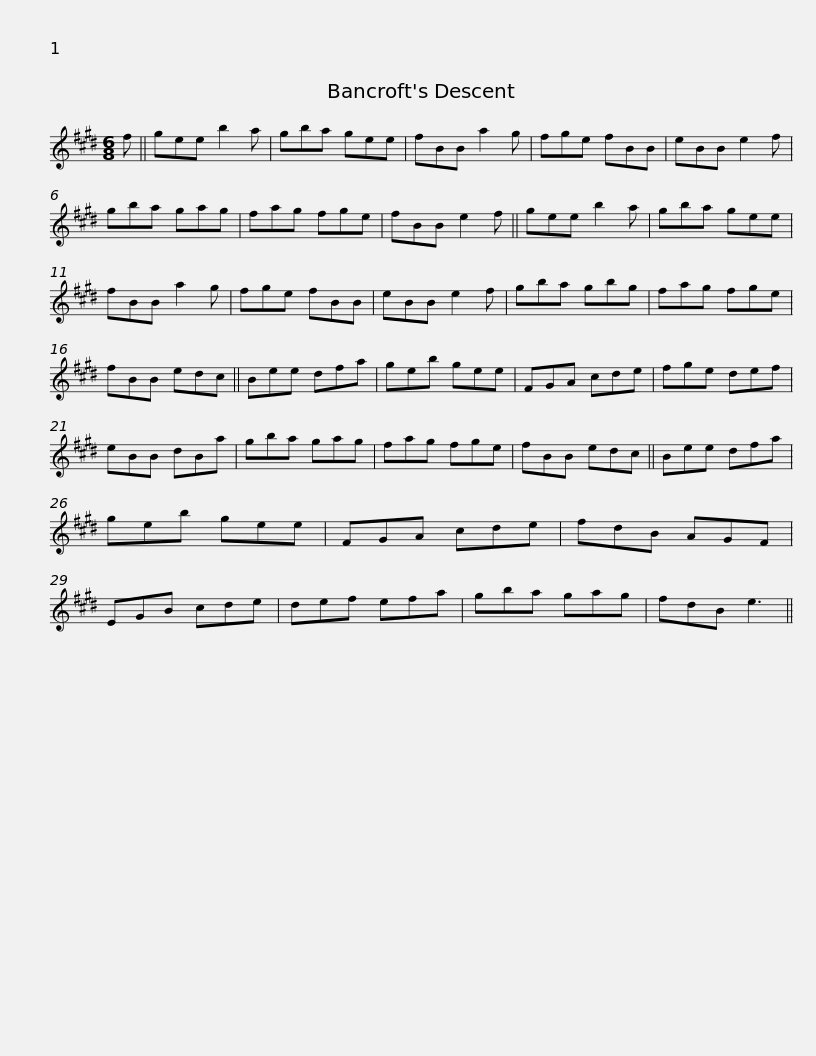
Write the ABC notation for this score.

X:1
L:1/8
M:6/8
I:linebreak $
K:E
V:1 treble
V:1
 f || gee b2 a | gba gee | fBB a2 g | fge fBB | %5
 eBB e2 f | gba gag | fag fge |$ fBB e2 f || gee b2 a | %10
 gba gee | fBB a2 g | fge fBB | eBB e2 f | gba gbg |$ %15
 fag fge | fBB edc || Bee dfa | geb gee | FGA cde | %20
 fge def | eBB dBa |$ gba gag | fag fge | fBB edc || %25
 Bee dfa | geb gee | FGA cde | fdB AGF |$ EGB cde | %30
 def efa | gba gag | fdB e3 || %33
